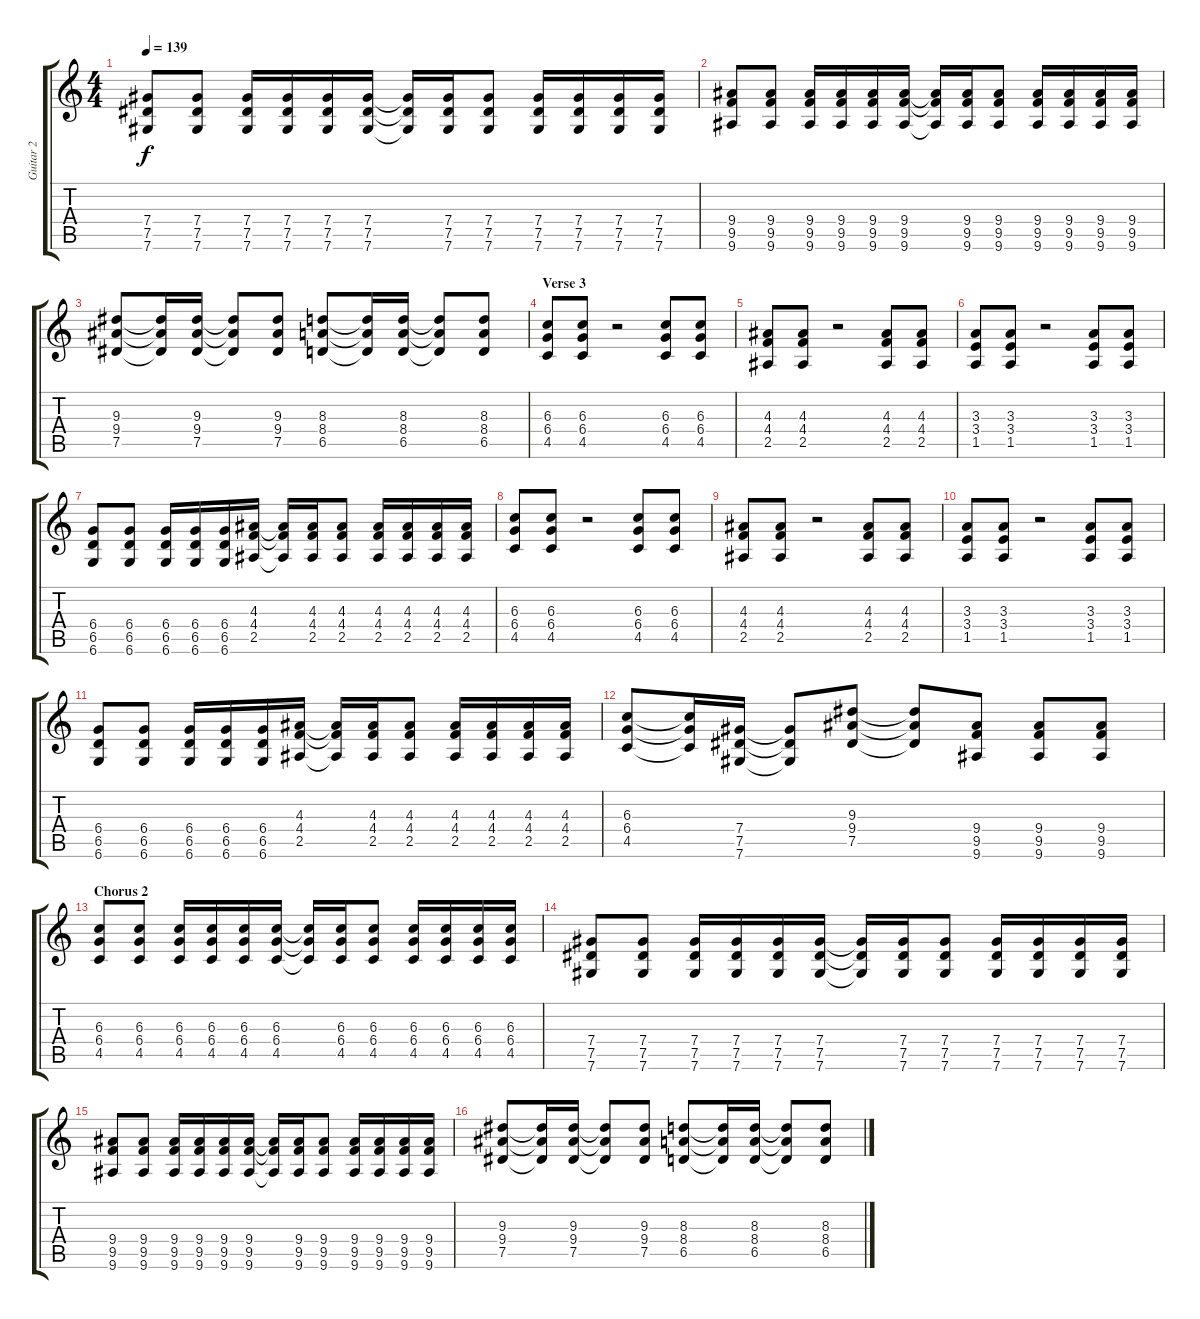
\track ("Guitar 2" "Guitar 2") {instrument distortionguitar}
\staff {score tabs}
\tuning (Eb4 Bb3 Gb3 Db3 Ab2 Db2) {hide}
\ts (4 4)
\tempo 139
\clef g2
\ks c
(7.4 7.5 7.6).8{dy f} (7.4 7.5 7.6).8 (7.4 7.5 7.6).16 (7.4 7.5 7.6).16 (7.4 7.5 7.6).16 (7.4 7.5 7.6).16 (7.4{t} 7.5{t} 7.6{t}).16 (7.4 7.5 7.6).16 (7.4 7.5 7.6).8 (7.4 7.5 7.6).16 (7.4 7.5 7.6).16 (7.4 7.5 7.6).16 (7.4 7.5 7.6).16 |
(9.4 9.5 9.6).8 (9.4 9.5 9.6).8 (9.4 9.5 9.6).16 (9.4 9.5 9.6).16 (9.4 9.5 9.6).16 (9.4 9.5 9.6).16 (9.4{t} 9.5{t} 9.6{t}).16 (9.4 9.5 9.6).16 (9.4 9.5 9.6).8 (9.4 9.5 9.6).16 (9.4 9.5 9.6).16 (9.4 9.5 9.6).16 (9.4 9.5 9.6).16 |
(9.3 9.4 7.5).8 (9.3{t} 9.4{t} 7.5{t}).16 (9.3 9.4 7.5).16 (9.3{t} 9.4{t} 7.5{t}).8 (9.3 9.4 7.5).8 (8.3 8.4 6.5).8 (8.3{t} 8.4{t} 6.5{t}).16 (8.3 8.4 6.5).16 (8.3{t} 8.4{t} 6.5{t}).8 (8.3 8.4 6.5).8 |
\section ("" "Verse 3")
(6.3 6.4 4.5).8 (6.3 6.4 4.5).8 r.2 (6.3 6.4 4.5).8 (6.3 6.4 4.5).8 |
(4.3 4.4 2.5).8 (4.3 4.4 2.5).8 r.2 (4.3 4.4 2.5).8 (4.3 4.4 2.5).8 |
(3.3 3.4 1.5).8 (3.3 3.4 1.5).8 r.2 (3.3 3.4 1.5).8 (3.3 3.4 1.5).8 |
(6.4 6.5 6.6).8 (6.4 6.5 6.6).8 (6.4 6.5 6.6).16 (6.4 6.5 6.6).16 (6.4 6.5 6.6).16 (4.3 4.4 2.5).16 (4.3{t} 4.4{t} 2.5{t}).16 (4.3 4.4 2.5).16 (4.3 4.4 2.5).8 (4.3 4.4 2.5).16 (4.3 4.4 2.5).16 (4.3 4.4 2.5).16 (4.3 4.4 2.5).16 |
(6.3 6.4 4.5).8 (6.3 6.4 4.5).8 r.2 (6.3 6.4 4.5).8 (6.3 6.4 4.5).8 |
(4.3 4.4 2.5).8 (4.3 4.4 2.5).8 r.2 (4.3 4.4 2.5).8 (4.3 4.4 2.5).8 |
(3.3 3.4 1.5).8 (3.3 3.4 1.5).8 r.2 (3.3 3.4 1.5).8 (3.3 3.4 1.5).8 |
(6.4 6.5 6.6).8 (6.4 6.5 6.6).8 (6.4 6.5 6.6).16 (6.4 6.5 6.6).16 (6.4 6.5 6.6).16 (4.3 4.4 2.5).16 (4.3{t} 4.4{t} 2.5{t}).16 (4.3 4.4 2.5).16 (4.3 4.4 2.5).8 (4.3 4.4 2.5).16 (4.3 4.4 2.5).16 (4.3 4.4 2.5).16 (4.3 4.4 2.5).16 |
(6.3 6.4 4.5).8 (6.3{t} 6.4{t} 4.5{t}).16 (7.4 7.5 7.6).16 (7.4{t} 7.5{t} 7.6{t}).8 (9.3 9.4 7.5).8 (9.3{t} 9.4{t} 7.5{t}).8 (9.4 9.5 9.6).8 (9.4 9.5 9.6).8 (9.4 9.5 9.6).8 |
\section ("" "Chorus 2")
(6.3 6.4 4.5).8 (6.3 6.4 4.5).8 (6.3 6.4 4.5).16 (6.3 6.4 4.5).16 (6.3 6.4 4.5).16 (6.3 6.4 4.5).16 (6.3{t} 6.4{t} 4.5{t}).16 (6.3 6.4 4.5).16 (6.3 6.4 4.5).8 (6.3 6.4 4.5).16 (6.3 6.4 4.5).16 (6.3 6.4 4.5).16 (6.3 6.4 4.5).16 |
(7.4 7.5 7.6).8 (7.4 7.5 7.6).8 (7.4 7.5 7.6).16 (7.4 7.5 7.6).16 (7.4 7.5 7.6).16 (7.4 7.5 7.6).16 (7.4{t} 7.5{t} 7.6{t}).16 (7.4 7.5 7.6).16 (7.4 7.5 7.6).8 (7.4 7.5 7.6).16 (7.4 7.5 7.6).16 (7.4 7.5 7.6).16 (7.4 7.5 7.6).16 |
(9.4 9.5 9.6).8 (9.4 9.5 9.6).8 (9.4 9.5 9.6).16 (9.4 9.5 9.6).16 (9.4 9.5 9.6).16 (9.4 9.5 9.6).16 (9.4{t} 9.5{t} 9.6{t}).16 (9.4 9.5 9.6).16 (9.4 9.5 9.6).8 (9.4 9.5 9.6).16 (9.4 9.5 9.6).16 (9.4 9.5 9.6).16 (9.4 9.5 9.6).16 |
(9.3 9.4 7.5).8 (9.3{t} 9.4{t} 7.5{t}).16 (9.3 9.4 7.5).16 (9.3{t} 9.4{t} 7.5{t}).8 (9.3 9.4 7.5).8 (8.3 8.4 6.5).8 (8.3{t} 8.4{t} 6.5{t}).16 (8.3 8.4 6.5).16 (8.3{t} 8.4{t} 6.5{t}).8 (8.3 8.4 6.5).8
